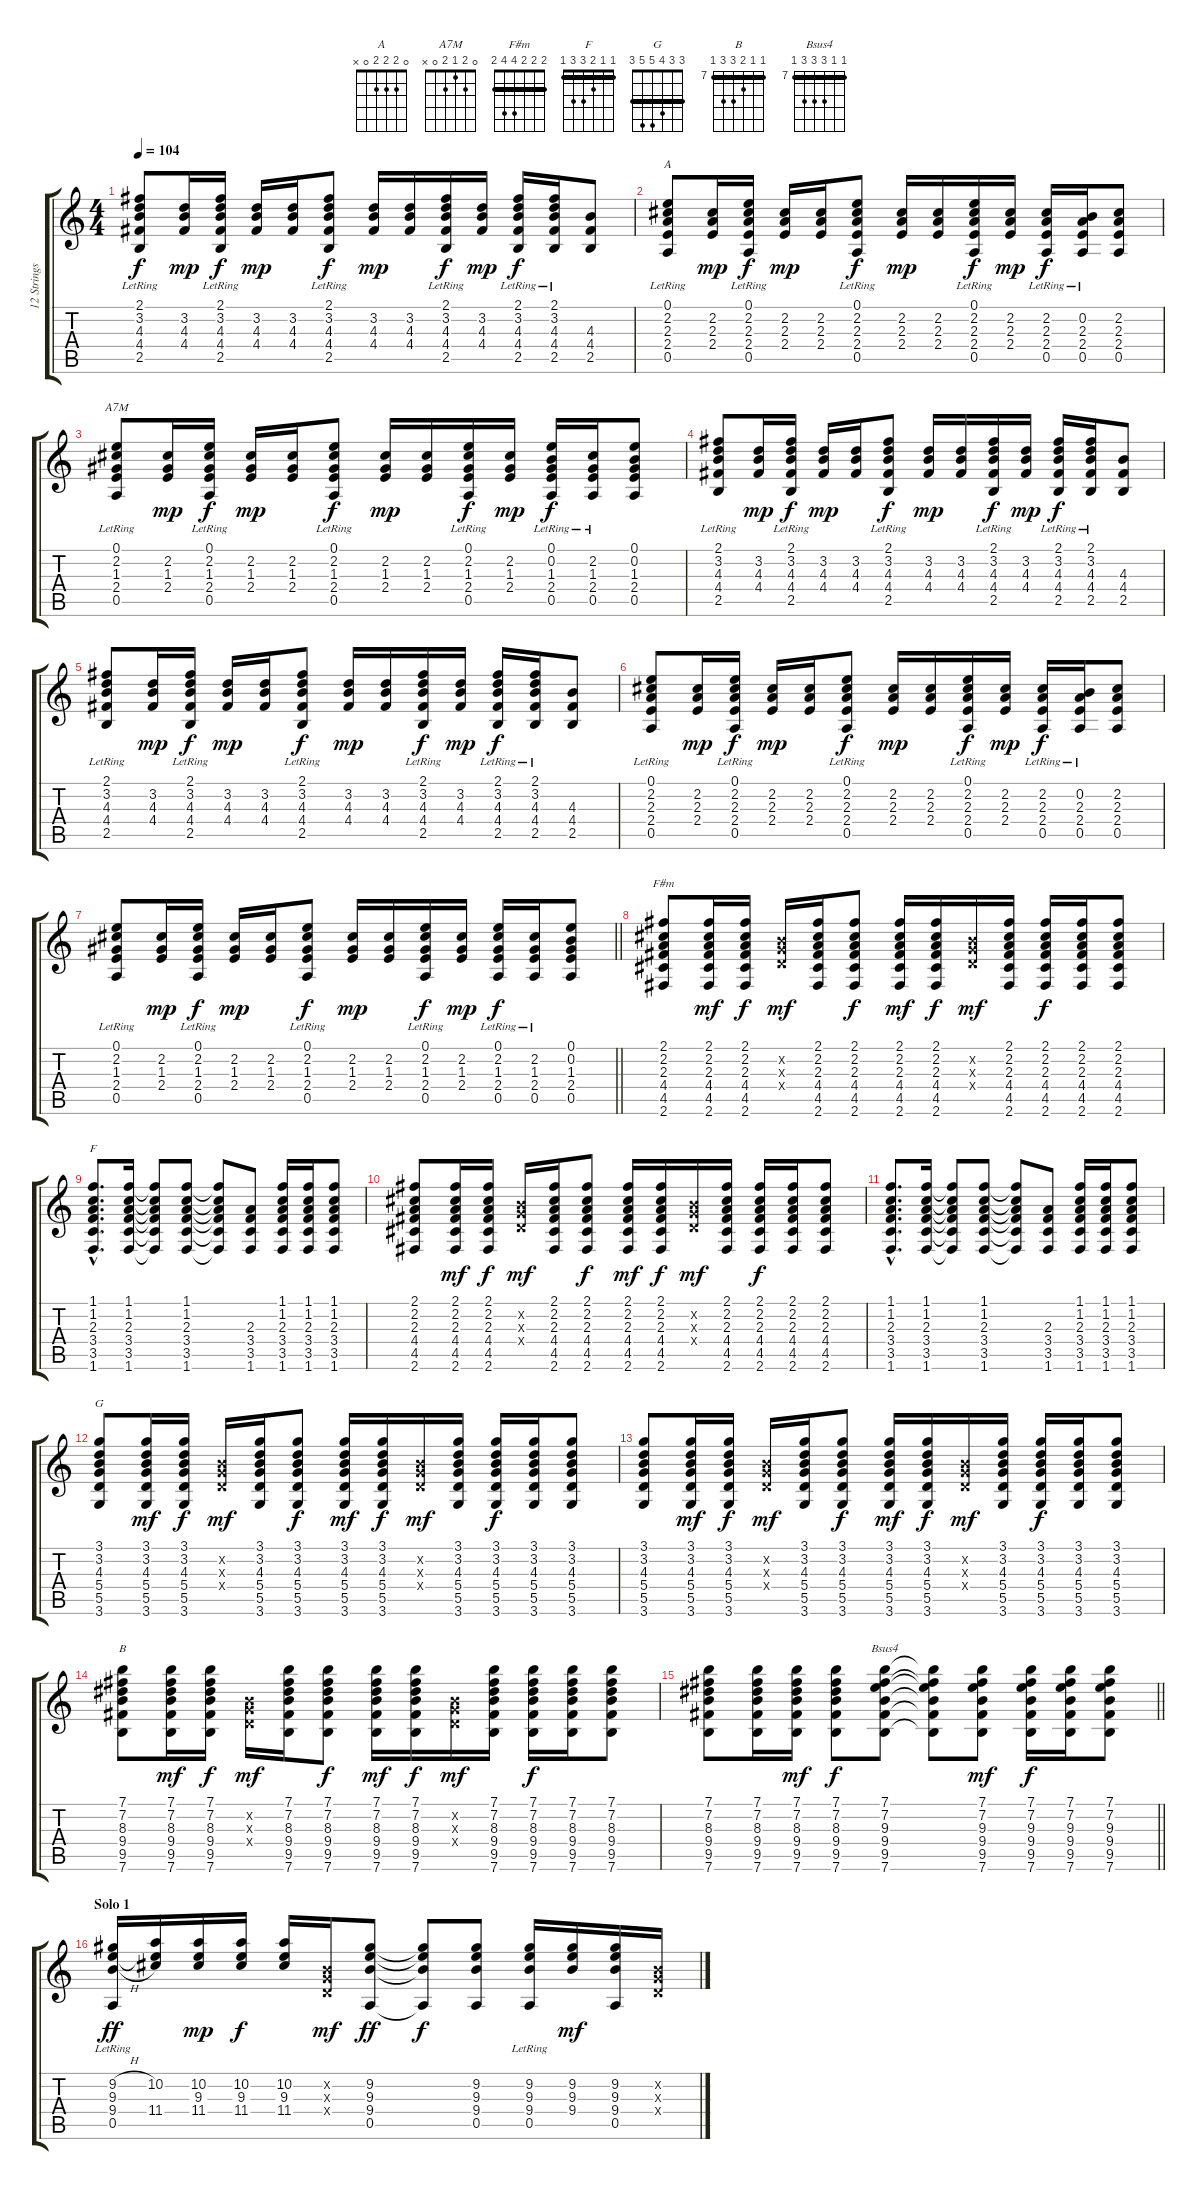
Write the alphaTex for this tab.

\track ("12 Strings" "12 Strings") {instrument acousticguitarsteel}
\staff {score tabs}
\tuning (E4 B3 G3 D3 A2 E2) {hide}
\chord ("A" 0 2 2 2 0 x)
\chord ("A7M" 0 2 1 2 0 x)
\chord ("F#m" 2 2 2 4 4 2) {barre 2}
\chord ("F" 1 1 2 3 3 1) {barre 1}
\chord ("G" 3 3 4 5 5 3) {barre 3}
\chord ("B" 7 7 8 9 9 7) {firstfret 7 barre 7}
\chord ("Bsus4" 7 7 9 9 9 7) {firstfret 7 barre 7}
\ts (4 4)
\tempo 104
\clef g2
\ks c
(2.1{lr} 3.2 4.3 4.4 2.5{lr}).8{dy f} (3.2 4.3 4.4).16{dy mp} (2.1{lr} 3.2 4.3 4.4 2.5{lr}).16{dy f} (3.2 4.3 4.4).16{dy mp} (3.2 4.3 4.4).16 (2.1{lr} 3.2 4.3 4.4 2.5{lr}).8{dy f} (3.2 4.3 4.4).16{dy mp} (3.2 4.3 4.4).16 (2.1{lr} 3.2 4.3 4.4 2.5{lr}).16{dy f} (3.2 4.3 4.4).16{dy mp} (2.1{lr} 3.2 4.3 4.4 2.5{lr}).16{dy f} (2.1{lr} 3.2{lr} 4.3 4.4 2.5{lr}).16 (4.3 4.4 2.5).8 |
(0.1{lr} 2.2 2.3 2.4 0.5{lr}).8{ch "A"} (2.2 2.3 2.4).16{dy mp} (0.1{lr} 2.2 2.3 2.4 0.5{lr}).16{dy f} (2.2 2.3 2.4).16{dy mp} (2.2 2.3 2.4).16 (0.1{lr} 2.2 2.3 2.4 0.5{lr}).8{dy f} (2.2 2.3 2.4).16{dy mp} (2.2 2.3 2.4).16 (0.1{lr} 2.2 2.3 2.4 0.5{lr}).16{dy f} (2.2 2.3 2.4).16{dy mp} (2.2 2.3 2.4 0.5{lr}).16{dy f} (0.2{lr} 2.3 2.4 0.5{lr}).16 (2.2 2.3 2.4 0.5).8 |
(0.1{lr} 2.2 1.3 2.4 0.5{lr}).8{ch "A7M"} (2.2 1.3 2.4).16{dy mp} (0.1{lr} 2.2 1.3 2.4 0.5{lr}).16{dy f} (2.2 1.3 2.4).16{dy mp} (2.2 1.3 2.4).16 (0.1{lr} 2.2 1.3 2.4 0.5{lr}).8{dy f} (2.2 1.3 2.4).16{dy mp} (2.2 1.3 2.4).16 (0.1{lr} 2.2 1.3 2.4 0.5{lr}).16{dy f} (2.2 1.3 2.4).16{dy mp} (0.1 0.2 1.3 2.4 0.5{lr}).16{dy f} (2.2{lr} 1.3 2.4 0.5{lr}).16 (0.1 0.2 1.3 2.4 0.5).8 |
(2.1{lr} 3.2 4.3 4.4 2.5{lr}).8 (3.2 4.3 4.4).16{dy mp} (2.1{lr} 3.2 4.3 4.4 2.5{lr}).16{dy f} (3.2 4.3 4.4).16{dy mp} (3.2 4.3 4.4).16 (2.1{lr} 3.2 4.3 4.4 2.5{lr}).8{dy f} (3.2 4.3 4.4).16{dy mp} (3.2 4.3 4.4).16 (2.1{lr} 3.2 4.3 4.4 2.5{lr}).16{dy f} (3.2 4.3 4.4).16{dy mp} (2.1{lr} 3.2 4.3 4.4 2.5{lr}).16{dy f} (2.1{lr} 3.2{lr} 4.3 4.4 2.5{lr}).16 (4.3 4.4 2.5).8 |
(2.1{lr} 3.2 4.3 4.4 2.5{lr}).8 (3.2 4.3 4.4).16{dy mp} (2.1{lr} 3.2 4.3 4.4 2.5{lr}).16{dy f} (3.2 4.3 4.4).16{dy mp} (3.2 4.3 4.4).16 (2.1{lr} 3.2 4.3 4.4 2.5{lr}).8{dy f} (3.2 4.3 4.4).16{dy mp} (3.2 4.3 4.4).16 (2.1{lr} 3.2 4.3 4.4 2.5{lr}).16{dy f} (3.2 4.3 4.4).16{dy mp} (2.1{lr} 3.2 4.3 4.4 2.5{lr}).16{dy f} (2.1{lr} 3.2{lr} 4.3 4.4 2.5{lr}).16 (4.3 4.4 2.5).8 |
(0.1{lr} 2.2 2.3 2.4 0.5{lr}).8 (2.2 2.3 2.4).16{dy mp} (0.1{lr} 2.2 2.3 2.4 0.5{lr}).16{dy f} (2.2 2.3 2.4).16{dy mp} (2.2 2.3 2.4).16 (0.1{lr} 2.2 2.3 2.4 0.5{lr}).8{dy f} (2.2 2.3 2.4).16{dy mp} (2.2 2.3 2.4).16 (0.1{lr} 2.2 2.3 2.4 0.5{lr}).16{dy f} (2.2 2.3 2.4).16{dy mp} (2.2 2.3 2.4 0.5{lr}).16{dy f} (0.2{lr} 2.3 2.4 0.5{lr}).16 (2.2 2.3 2.4 0.5).8 |
\barLineRight lightlight
(0.1{lr} 2.2 1.3 2.4 0.5{lr}).8 (2.2 1.3 2.4).16{dy mp} (0.1{lr} 2.2 1.3 2.4 0.5{lr}).16{dy f} (2.2 1.3 2.4).16{dy mp} (2.2 1.3 2.4).16 (0.1{lr} 2.2 1.3 2.4 0.5{lr}).8{dy f} (2.2 1.3 2.4).16{dy mp} (2.2 1.3 2.4).16 (0.1{lr} 2.2 1.3 2.4 0.5{lr}).16{dy f} (2.2 1.3 2.4).16{dy mp} (0.1 2.2 1.3 2.4 0.5{lr}).16{dy f} (2.2{lr} 1.3 2.4 0.5{lr}).16 (0.1 0.2 1.3 2.4 0.5).8 |
(2.1 2.2 2.3 4.4 4.5 2.6).8{ch "F#m"} (2.1 2.2 2.3 4.4 4.5 2.6).16{dy mf} (2.1 2.2 2.3 4.4 4.5 2.6).16{dy f} (0.2{x} 0.3{x} 0.4{x}).16{dy mf} (2.1 2.2 2.3 4.4 4.5 2.6).16 (2.1 2.2 2.3 4.4 4.5 2.6).8{dy f} (2.1 2.2 2.3 4.4 4.5 2.6).16{dy mf} (2.1 2.2 2.3 4.4 4.5 2.6).16{dy f} (0.2{x} 0.3{x} 0.4{x}).16{dy mf} (2.1 2.2 2.3 4.4 4.5 2.6).16 (2.1 2.2 2.3 4.4 4.5 2.6).16{dy f} (2.1 2.2 2.3 4.4 4.5 2.6).16 (2.1 2.2 2.3 4.4 4.5 2.6).8 |
(1.1{hac} 1.2{hac} 2.3{hac} 3.4{hac} 3.5{hac} 1.6{hac}).8{d ch "F"} (1.1 1.2 2.3 3.4 3.5 1.6).16 (1.1{t} 1.2{t} 2.3{t} 3.4{t} 3.5{t} 1.6{t}).8 (1.1 1.2 2.3 3.4 3.5 1.6).8 (1.1{t} 1.2{t} 2.3{t} 3.4{t} 3.5{t} 1.6{t}).8 (2.3 3.4 3.5 1.6).8 (1.1 1.2 2.3 3.4 3.5 1.6).16 (1.1 1.2 2.3 3.4 3.5 1.6).16 (1.1 1.2 2.3 3.4 3.5 1.6).8 |
(2.1 2.2 2.3 4.4 4.5 2.6).8 (2.1 2.2 2.3 4.4 4.5 2.6).16{dy mf} (2.1 2.2 2.3 4.4 4.5 2.6).16{dy f} (0.2{x} 0.3{x} 0.4{x}).16{dy mf} (2.1 2.2 2.3 4.4 4.5 2.6).16 (2.1 2.2 2.3 4.4 4.5 2.6).8{dy f} (2.1 2.2 2.3 4.4 4.5 2.6).16{dy mf} (2.1 2.2 2.3 4.4 4.5 2.6).16{dy f} (0.2{x} 0.3{x} 0.4{x}).16{dy mf} (2.1 2.2 2.3 4.4 4.5 2.6).16 (2.1 2.2 2.3 4.4 4.5 2.6).16{dy f} (2.1 2.2 2.3 4.4 4.5 2.6).16 (2.1 2.2 2.3 4.4 4.5 2.6).8 |
(1.1{hac} 1.2{hac} 2.3{hac} 3.4{hac} 3.5{hac} 1.6{hac}).8{d} (1.1 1.2 2.3 3.4 3.5 1.6).16 (1.1{t} 1.2{t} 2.3{t} 3.4{t} 3.5{t} 1.6{t}).8 (1.1 1.2 2.3 3.4 3.5 1.6).8 (1.1{t} 1.2{t} 2.3{t} 3.4{t} 3.5{t} 1.6{t}).8 (2.3 3.4 3.5 1.6).8 (1.1 1.2 2.3 3.4 3.5 1.6).16 (1.1 1.2 2.3 3.4 3.5 1.6).16 (1.1 1.2 2.3 3.4 3.5 1.6).8 |
(3.1 3.2 4.3 5.4 5.5 3.6).8{ch "G"} (3.1 3.2 4.3 5.4 5.5 3.6).16{dy mf} (3.1 3.2 4.3 5.4 5.5 3.6).16{dy f} (0.2{x} 0.3{x} 0.4{x}).16{dy mf} (3.1 3.2 4.3 5.4 5.5 3.6).16 (3.1 3.2 4.3 5.4 5.5 3.6).8{dy f} (3.1 3.2 4.3 5.4 5.5 3.6).16{dy mf} (3.1 3.2 4.3 5.4 5.5 3.6).16{dy f} (0.2{x} 0.3{x} 0.4{x}).16{dy mf} (3.1 3.2 4.3 5.4 5.5 3.6).16 (3.1 3.2 4.3 5.4 5.5 3.6).16{dy f} (3.1 3.2 4.3 5.4 5.5 3.6).16 (3.1 3.2 4.3 5.4 5.5 3.6).8 |
(3.1 3.2 4.3 5.4 5.5 3.6).8 (3.1 3.2 4.3 5.4 5.5 3.6).16{dy mf} (3.1 3.2 4.3 5.4 5.5 3.6).16{dy f} (0.2{x} 0.3{x} 0.4{x}).16{dy mf} (3.1 3.2 4.3 5.4 5.5 3.6).16 (3.1 3.2 4.3 5.4 5.5 3.6).8{dy f} (3.1 3.2 4.3 5.4 5.5 3.6).16{dy mf} (3.1 3.2 4.3 5.4 5.5 3.6).16{dy f} (0.2{x} 0.3{x} 0.4{x}).16{dy mf} (3.1 3.2 4.3 5.4 5.5 3.6).16 (3.1 3.2 4.3 5.4 5.5 3.6).16{dy f} (3.1 3.2 4.3 5.4 5.5 3.6).16 (3.1 3.2 4.3 5.4 5.5 3.6).8 |
(7.1 7.2 8.3 9.4 9.5 7.6).8{ch "B"} (7.1 7.2 8.3 9.4 9.5 7.6).16{dy mf} (7.1 7.2 8.3 9.4 9.5 7.6).16{dy f} (0.2{x} 0.3{x} 0.4{x}).16{dy mf} (7.1 7.2 8.3 9.4 9.5 7.6).16 (7.1 7.2 8.3 9.4 9.5 7.6).8{dy f} (7.1 7.2 8.3 9.4 9.5 7.6).16{dy mf} (7.1 7.2 8.3 9.4 9.5 7.6).16{dy f} (0.2{x} 0.3{x} 0.4{x}).16{dy mf} (7.1 7.2 8.3 9.4 9.5 7.6).16 (7.1 7.2 8.3 9.4 9.5 7.6).16{dy f} (7.1 7.2 8.3 9.4 9.5 7.6).16 (7.1 7.2 8.3 9.4 9.5 7.6).8 |
\barLineRight lightlight
(7.1 7.2 8.3 9.4 9.5 7.6).8 (7.1 7.2 8.3 9.4 9.5 7.6).16 (7.1 7.2 8.3 9.4 9.5 7.6).16{dy mf} (7.1 7.2 8.3 9.4 9.5 7.6).8{dy f} (7.1 7.2 9.3 9.4 9.5 7.6).8{ch "Bsus4"} (7.1{t} 7.2{t} 9.3{t} 9.4{t} 9.5{t} 7.6{t}).8 (7.1 7.2 9.3 9.4 9.5 7.6).8{dy mf} (7.1 7.2 9.3 9.4 9.5 7.6).16{dy f} (7.1 7.2 9.3 9.4 9.5 7.6).16 (7.1 7.2 9.3 9.4 9.5 7.6).8 |
\section ("" "Solo 1")
(9.2{h} 9.3{lr} 9.4{h} 0.5{lr}).16{dy ff} (10.2 9.3{t} 11.4).16 (10.2 9.3 11.4).16{dy mp} (10.2 9.3 11.4).16{dy f} (10.2 9.3 11.4).16 (0.2{x} 0.3{x} 0.4{x}).16{dy mf} (9.2 9.3 9.4 0.5).8{dy ff} (9.2{t} 9.3{t} 9.4{t} 0.5{t}).8{dy f} (9.2 9.3 9.4 0.5).8 (9.2 9.3 9.4 0.5{lr}).16 (9.2 9.3 9.4).16{dy mf} (9.2 9.3 9.4 0.5).16 (0.2{x} 0.3{x} 0.4{x}).16
